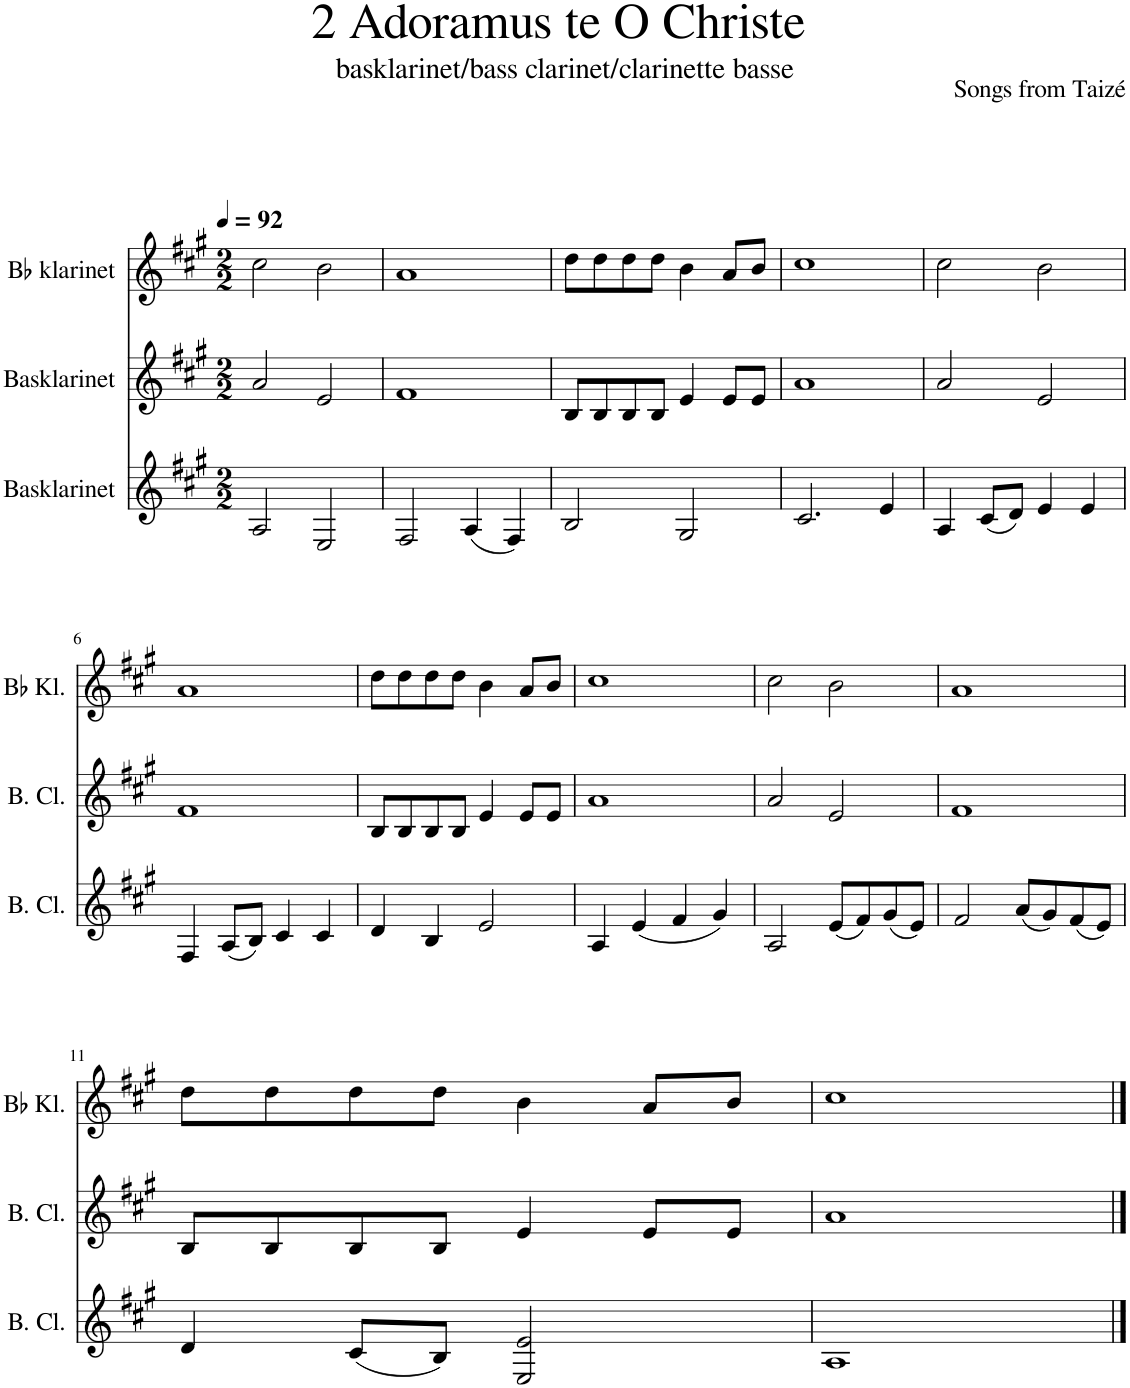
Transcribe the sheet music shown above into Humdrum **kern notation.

**kern	**kern	**kern
*part3	*part2	*part1
*staff3	*staff2	*staff1
*I"Basklarinet	*I"Basklarinet	*I"Bb klarinet
*	*	*I'Bb Kl.
*clefG2	*clefG2	*clefG2
*Trd8c14	*Trd8c14	*Trd1c2
*k[f#c#g#]	*k[f#c#g#]	*k[f#c#g#]
*M2/2	*M2/2	*M2/2
*MM92	*MM92	*MM92
=1	=1	=1
2A/	2a/	2cc#\
2E/	2e/	2b\
=2	=2	=2
2F#/	1f#	1a
(4A/	.	.
4F#/)	.	.
=3	=3	=3
2B/	8B/L	8dd\L
.	8B/	8dd\
.	8B/	8dd\
.	8B/J	8dd\J
2G#/	4e/	4b\
.	8e/L	8a/L
.	8e/J	8b/J
=4	=4	=4
2.c#/	1a	1cc#
4e/	.	.
=5	=5	=5
4A/	2a/	2cc#\
(8c#/L	.	.
8d/J)	.	.
4e/	2e/	2b\
4e/	.	.
!!LO:LB:g=z
=6	=6	=6
4F#/	1f#	1a
(8A/L	.	.
8B/J)	.	.
4c#/	.	.
4c#/	.	.
=7	=7	=7
4d/	8B/L	8dd\L
.	8B/	8dd\
4B/	8B/	8dd\
.	8B/J	8dd\J
2e/	4e/	4b\
.	8e/L	8a/L
.	8e/J	8b/J
=8	=8	=8
4A/	1a	1cc#
(4e/	.	.
4f#/	.	.
4g#/)	.	.
=9	=9	=9
2A/	2a/	2cc#\
(8e/L	2e/	2b\
8f#/)	.	.
(8g#/	.	.
8e/J)	.	.
=10	=10	=10
2f#/	1f#	1a
(8a/L	.	.
8g#/)	.	.
(8f#/	.	.
8e/J)	.	.
!!LO:LB:g=z
=11	=11	=11
4d/	8B/L	8dd\L
.	8B/	8dd\
(8c#/L	8B/	8dd\
8B/J)	8B/J	8dd\J
2E/ 2e/	4e/	4b\
.	8e/L	8a/L
.	8e/J	8b/J
=12	=12	=12
1A	1a	1cc#
==	==	==
*-	*-	*-
